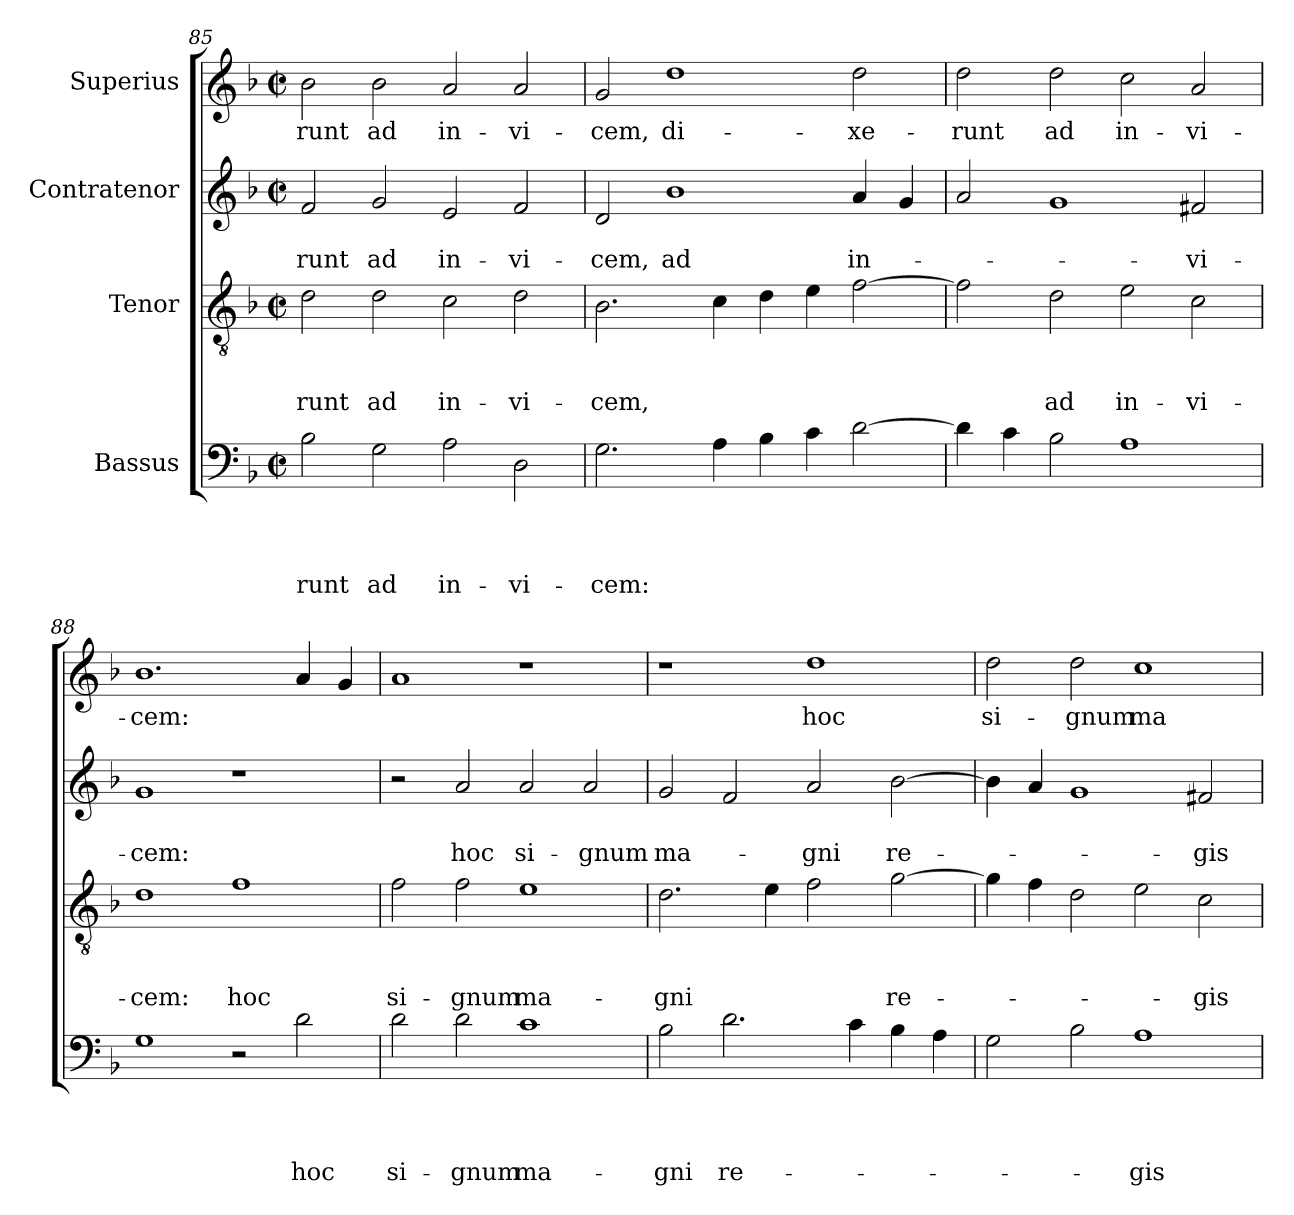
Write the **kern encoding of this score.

**kern	**text	**text	**text	**text	**kern	**text	**text	**text	**kern	**text	**text	**kern	**text
*part4	*part4	*part4	*part4	*part4	*part3	*part3	*part3	*part3	*part2	*part2	*part2	*part1	*part1
*staff4	*staff4	*staff4	*staff4	*staff4	*staff3	*staff3	*staff3	*staff3	*staff2	*staff2	*staff2	*staff1	*staff1
*I"Bassus	*	*	*	*	*I"Tenor	*	*	*	*I"Contratenor	*	*	*I"Superius	*
*clefF4	*	*	*	*	*clefGv2	*	*	*	*clefG2	*	*	*clefG2	*
*k[b-]	*	*	*	*	*k[b-]	*	*	*	*k[b-]	*	*	*k[b-]	*
*F:	*	*	*	*	*F:	*	*	*	*F:	*	*	*F:	*
*M2/2	*	*	*	*	*M2/2	*	*	*	*M2/2	*	*	*M2/2	*
*met(c|)	*	*	*	*	*met(c|)	*	*	*	*met(c|)	*	*	*met(c|)	*
=85	=85	=85	=85	=85	=85	=85	=85	=85	=85	=85	=85	=85	=85
!	!	!	!	!LO:LY:b	!	!	!	!LO:LY:b	!	!	!LO:LY:b	!	!LO:LY:b
2B-\	.	.	.	-runt	2d\	.	.	-runt	2f/	.	-runt	2b-\	-runt
!	!	!	!	!LO:LY:b	!	!	!	!LO:LY:b	!	!	!LO:LY:b	!	!LO:LY:b
2G\	.	.	.	ad	2d\	.	.	ad	2g/	.	ad	2b-\	ad
!	!	!	!	!LO:LY:b	!	!	!	!LO:LY:b	!	!	!LO:LY:b	!	!LO:LY:b
2A\	.	.	.	in-	2c\	.	.	in-	2e/	.	in-	2a/	in-
!	!	!	!	!LO:LY:b	!	!	!	!LO:LY:b	!	!	!LO:LY:b	!	!LO:LY:b
2D\	.	.	.	-vi-	2d\	.	.	-vi-	2f/	.	-vi-	2a/	-vi-
=86	=86	=86	=86	=86	=86	=86	=86	=86	=86	=86	=86	=86	=86
!	!	!	!	!LO:LY:b	!	!	!	!LO:LY:b	!	!	!LO:LY:b	!	!LO:LY:b
2.G\	.	.	.	-cem:	2.B-\	.	.	-cem,	2d/	.	-cem,	2g/	-cem,
!	!	!	!	!	!	!	!	!	!	!	!LO:LY:b	!	!LO:LY:b
.	.	.	.	.	.	.	.	.	1b-	.	ad	1dd	di-
4A\	.	.	.	.	4c\	.	.	.	.	.	.	.	.
4B-\	.	.	.	.	4d\	.	.	.	.	.	.	.	.
4c\	.	.	.	.	4e\	.	.	.	.	.	.	.	.
!	!	!	!	!	!	!	!	!	!	!	!LO:LY:b	!	!LO:LY:b
[>2d\	.	.	.	.	[>2f\	.	.	.	4a/	.	in-	2dd\	-xe-
.	.	.	.	.	.	.	.	.	4g/	.	.	.	.
=87	=87	=87	=87	=87	=87	=87	=87	=87	=87	=87	=87	=87	=87
!	!	!	!	!	!	!	!	!	!	!	!	!	!LO:LY:b
4d\]	.	.	.	.	2f\]	.	.	.	2a/	.	.	2dd\	-runt
4c\	.	.	.	.	.	.	.	.	.	.	.	.	.
!	!	!	!	!	!	!	!	!LO:LY:b	!	!	!	!	!LO:LY:b
2B-\	.	.	.	.	2d\	.	.	ad	1g	.	.	2dd\	ad
!	!	!	!	!	!	!	!	!LO:LY:b	!	!	!	!	!LO:LY:b
1A	.	.	.	.	2e\	.	.	in-	.	.	.	2cc\	in-
!	!	!	!	!	!	!	!	!LO:LY:b	!	!	!LO:LY:b	!	!LO:LY:b
.	.	.	.	.	2c\	.	.	-vi-	2f#X/	.	-vi-	2a/	-vi-
=88	=88	=88	=88	=88	=88	=88	=88	=88	=88	=88	=88	=88	=88
!	!	!	!	!	!	!	!	!LO:LY:b	!	!	!LO:LY:b	!	!LO:LY:b
1G	.	.	.	.	1d	.	.	-cem:	1g	.	-cem:	1.b-	-cem:
!	!	!	!	!	!	!	!	!LO:LY:b	!	!	!	!	!
2r	.	.	.	.	1f	.	.	hoc	1r	.	.	.	.
!	!	!	!	!LO:LY:b	!	!	!	!	!	!	!	!	!
2d\	.	.	.	hoc	.	.	.	.	.	.	.	4a/	.
.	.	.	.	.	.	.	.	.	.	.	.	4g/	.
!!LO:LB:g=z
=89	=89	=89	=89	=89	=89	=89	=89	=89	=89	=89	=89	=89	=89
!	!	!	!	!LO:LY:b	!	!	!	!LO:LY:b	!	!	!	!	!
2d\	.	.	.	si-	2f\	.	.	si-	2r	.	.	1a	.
!	!	!	!	!LO:LY:b	!	!	!	!LO:LY:b	!	!	!LO:LY:b	!	!
2d\	.	.	.	-gnum	2f\	.	.	-gnum	2a/	.	hoc	.	.
!	!	!	!	!LO:LY:b	!	!	!	!LO:LY:b	!	!	!LO:LY:b	!	!
1c	.	.	.	ma-	1e	.	.	ma-	2a/	.	si-	1r	.
!	!	!	!	!	!	!	!	!	!	!	!LO:LY:b	!	!
.	.	.	.	.	.	.	.	.	2a/	.	-gnum	.	.
=90	=90	=90	=90	=90	=90	=90	=90	=90	=90	=90	=90	=90	=90
!	!	!	!	!LO:LY:b	!	!	!	!LO:LY:b	!	!	!LO:LY:b	!	!
2B-\	.	.	.	-gni	2.d\	.	.	-gni	2g/	.	ma-	1r	.
!	!	!	!	!LO:LY:b	!	!	!	!	!	!	!	!	!
2.d\	.	.	.	re-	.	.	.	.	2f/	.	.	.	.
.	.	.	.	.	4e\	.	.	.	.	.	.	.	.
!	!	!	!	!	!	!	!	!	!	!	!LO:LY:b	!	!LO:LY:b
.	.	.	.	.	2f\	.	.	.	2a/	.	-gni	1dd	hoc
4c\	.	.	.	.	.	.	.	.	.	.	.	.	.
!	!	!	!	!	!	!	!	!LO:LY:b	!	!	!LO:LY:b	!	!
4B-\	.	.	.	.	[>2g\	.	.	re-	[>2b-\	.	re-	.	.
4A\	.	.	.	.	.	.	.	.	.	.	.	.	.
=91	=91	=91	=91	=91	=91	=91	=91	=91	=91	=91	=91	=91	=91
!	!	!	!	!	!	!	!	!	!	!	!	!	!LO:LY:b
2G\	.	.	.	.	4g\]	.	.	.	4b-\]	.	.	2dd\	si-
.	.	.	.	.	4f\	.	.	.	4a/	.	.	.	.
!	!	!	!	!	!	!	!	!	!	!	!	!	!LO:LY:b
2B-\	.	.	.	.	2d\	.	.	.	1g	.	.	2dd\	-gnum
!	!	!	!	!LO:LY:b	!	!	!	!	!	!	!	!	!LO:LY:b
1A	.	.	.	-gis	2e\	.	.	.	.	.	.	1cc	ma-
!	!	!	!	!	!	!	!	!LO:LY:b	!	!	!LO:LY:b	!	!
.	.	.	.	.	2c\	.	.	-gis	2f#X/	.	-gis	.	.
=	=	=	=	=	=	=	=	=	=	=	=	=	=
*-	*-	*-	*-	*-	*-	*-	*-	*-	*-	*-	*-	*-	*-
